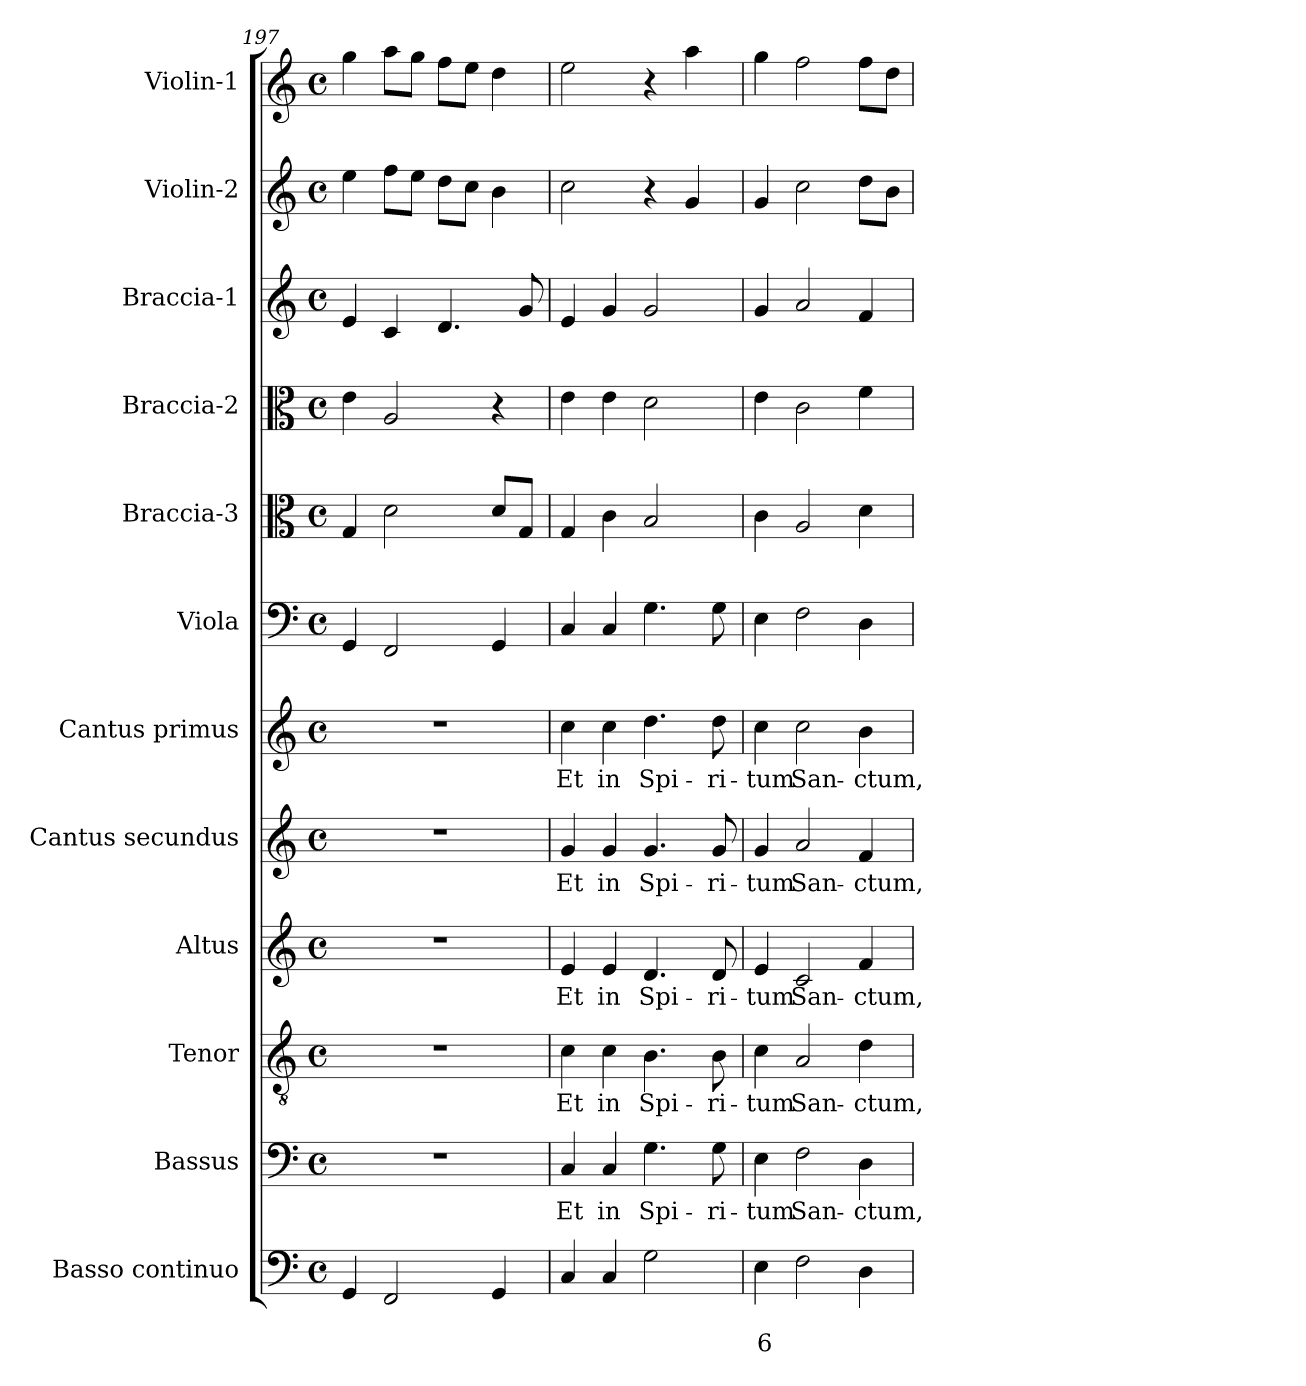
**kern	**text	**text	**kern	**text	**kern	**text	**kern	**text	**kern	**text	**kern	**text	**kern	**kern	**kern	**kern	**kern	**kern
*part12	*part12	*part12	*part11	*part11	*part10	*part10	*part9	*part9	*part8	*part8	*part7	*part7	*part6	*part5	*part4	*part3	*part2	*part1
*staff12	*staff12	*staff12	*staff11	*staff11	*staff10	*staff10	*staff9	*staff9	*staff8	*staff8	*staff7	*staff7	*staff6	*staff5	*staff4	*staff3	*staff2	*staff1
*I"Basso continuo	*	*	*I"Bassus	*	*I"Tenor	*	*I"Altus	*	*I"Cantus secundus	*	*I"Cantus primus	*	*I"Viola	*I"Braccia-3	*I"Braccia-2	*I"Braccia-1	*I"Violin-2	*I"Violin-1
*I'BC	*	*	*I'B	*	*I'T	*	*I'A	*	*I'C2	*	*I'C1	*	*I'Va	*I'Br3	*I'Br2	*I'Br1	*I'Vi2	*I'Vi1
*clefF4	*	*	*clefF4	*	*clefGv2	*	*clefG2	*	*clefG2	*	*clefG2	*	*clefF4	*clefC3	*clefC3	*clefG2	*clefG2	*clefG2
*k[]	*	*	*k[]	*	*k[]	*	*k[]	*	*k[]	*	*k[]	*	*k[]	*k[]	*k[]	*k[]	*k[]	*k[]
*C:	*	*	*C:	*	*C:	*	*C:	*	*C:	*	*C:	*	*C:	*C:	*C:	*C:	*C:	*C:
*M4/4	*	*	*M4/4	*	*M4/4	*	*M4/4	*	*M4/4	*	*M4/4	*	*M4/4	*M4/4	*M4/4	*M4/4	*M4/4	*M4/4
*met(c)	*	*	*met(c)	*	*met(c)	*	*met(c)	*	*met(c)	*	*met(c)	*	*met(c)	*met(c)	*met(c)	*met(c)	*met(c)	*met(c)
=197	=197	=197	=197	=197	=197	=197	=197	=197	=197	=197	=197	=197	=197	=197	=197	=197	=197	=197
4GG/	.	.	1r	.	1r	.	1r	.	1r	.	1r	.	4GG/	4G/	4e\	4e/	4ee\	4gg\
2FF/	.	.	.	.	.	.	.	.	.	.	.	.	2FF/	2d\	2A/	4c/	8ff\L	8aa\L
.	.	.	.	.	.	.	.	.	.	.	.	.	.	.	.	.	8ee\J	8gg\J
.	.	.	.	.	.	.	.	.	.	.	.	.	.	.	.	4.d/	8dd\L	8ff\L
.	.	.	.	.	.	.	.	.	.	.	.	.	.	.	.	.	8cc\J	8ee\J
4GG/	.	.	.	.	.	.	.	.	.	.	.	.	4GG/	8d/L	4r	.	4b\	4dd\
.	.	.	.	.	.	.	.	.	.	.	.	.	.	8G/J	.	8g/	.	.
=198	=198	=198	=198	=198	=198	=198	=198	=198	=198	=198	=198	=198	=198	=198	=198	=198	=198	=198
!	!	!	!	!LO:LY:b	!	!	!	!	!	!	!	!	!	!	!	!	!	!
!	!	!	!	!	!	!LO:LY:b	!	!	!	!	!	!	!	!	!	!	!	!
!	!	!	!	!	!	!	!	!LO:LY:b	!	!	!	!	!	!	!	!	!	!
!	!	!	!	!	!	!	!	!	!	!LO:LY:b	!	!	!	!	!	!	!	!
!	!	!	!	!	!	!	!	!	!	!	!	!LO:LY:b	!	!	!	!	!	!
4C/	.	.	4C/	Et	4c\	Et	4e/	Et	4g/	Et	4cc\	Et	4C/	4G/	4e\	4e/	2cc\	2ee\
!	!	!	!	!LO:LY:b	!	!	!	!	!	!	!	!	!	!	!	!	!	!
!	!	!	!	!	!	!LO:LY:b	!	!	!	!	!	!	!	!	!	!	!	!
!	!	!	!	!	!	!	!	!LO:LY:b	!	!	!	!	!	!	!	!	!	!
!	!	!	!	!	!	!	!	!	!	!LO:LY:b	!	!	!	!	!	!	!	!
!	!	!	!	!	!	!	!	!	!	!	!	!LO:LY:b	!	!	!	!	!	!
4C/	.	.	4C/	in	4c\	in	4e/	in	4g/	in	4cc\	in	4C/	4c\	4e\	4g/	.	.
!	!	!	!	!LO:LY:b	!	!	!	!	!	!	!	!	!	!	!	!	!	!
!	!	!	!	!	!	!LO:LY:b	!	!	!	!	!	!	!	!	!	!	!	!
!	!	!	!	!	!	!	!	!LO:LY:b	!	!	!	!	!	!	!	!	!	!
!	!	!	!	!	!	!	!	!	!	!LO:LY:b	!	!	!	!	!	!	!	!
!	!	!	!	!	!	!	!	!	!	!	!	!LO:LY:b	!	!	!	!	!	!
2G\	.	.	4.G\	Spi-	4.B\	Spi-	4.d/	Spi-	4.g/	Spi-	4.dd\	Spi-	4.G\	2B/	2d\	2g/	4r	4r
.	.	.	.	.	.	.	.	.	.	.	.	.	.	.	.	.	4g/	4aa\
!	!	!	!	!LO:LY:b	!	!	!	!	!	!	!	!	!	!	!	!	!	!
!	!	!	!	!	!	!LO:LY:b	!	!	!	!	!	!	!	!	!	!	!	!
!	!	!	!	!	!	!	!	!LO:LY:b	!	!	!	!	!	!	!	!	!	!
!	!	!	!	!	!	!	!	!	!	!LO:LY:b	!	!	!	!	!	!	!	!
!	!	!	!	!	!	!	!	!	!	!	!	!LO:LY:b	!	!	!	!	!	!
.	.	.	8G\	-ri-	8B\	-ri-	8d/	-ri-	8g/	-ri-	8dd\	-ri-	8G\	.	.	.	.	.
=199	=199	=199	=199	=199	=199	=199	=199	=199	=199	=199	=199	=199	=199	=199	=199	=199	=199	=199
!	!	!LO:LY:b	!	!	!	!	!	!	!	!	!	!	!	!	!	!	!	!
!	!	!	!	!LO:LY:b	!	!	!	!	!	!	!	!	!	!	!	!	!	!
!	!	!	!	!	!	!LO:LY:b	!	!	!	!	!	!	!	!	!	!	!	!
!	!	!	!	!	!	!	!	!LO:LY:b	!	!	!	!	!	!	!	!	!	!
!	!	!	!	!	!	!	!	!	!	!LO:LY:b	!	!	!	!	!	!	!	!
!	!	!	!	!	!	!	!	!	!	!	!	!LO:LY:b	!	!	!	!	!	!
4E\	.	6	4E\	-tum	4c\	-tum	4e/	-tum	4g/	-tum	4cc\	-tum	4E\	4c\	4e\	4g/	4g/	4gg\
!	!	!	!	!LO:LY:b	!	!	!	!	!	!	!	!	!	!	!	!	!	!
!	!	!	!	!	!	!LO:LY:b	!	!	!	!	!	!	!	!	!	!	!	!
!	!	!	!	!	!	!	!	!LO:LY:b	!	!	!	!	!	!	!	!	!	!
!	!	!	!	!	!	!	!	!	!	!LO:LY:b	!	!	!	!	!	!	!	!
!	!	!	!	!	!	!	!	!	!	!	!	!LO:LY:b	!	!	!	!	!	!
2F\	.	.	2F\	San-	2A/	San-	2c/	San-	2a/	San-	2cc\	San-	2F\	2A/	2c\	2a/	2cc\	2ff\
!	!	!	!	!LO:LY:b	!	!	!	!	!	!	!	!	!	!	!	!	!	!
!	!	!	!	!	!	!LO:LY:b	!	!	!	!	!	!	!	!	!	!	!	!
!	!	!	!	!	!	!	!	!LO:LY:b	!	!	!	!	!	!	!	!	!	!
!	!	!	!	!	!	!	!	!	!	!LO:LY:b	!	!	!	!	!	!	!	!
!	!	!	!	!	!	!	!	!	!	!	!	!LO:LY:b	!	!	!	!	!	!
4D\	.	.	4D\	-ctum,	4d\	-ctum,	4f/	-ctum,	4f/	-ctum,	4b\	-ctum,	4D\	4d\	4f\	4f/	8dd\L	8ff\L
.	.	.	.	.	.	.	.	.	.	.	.	.	.	.	.	.	8b\J	8dd\J
=	=	=	=	=	=	=	=	=	=	=	=	=	=	=	=	=	=	=
*-	*-	*-	*-	*-	*-	*-	*-	*-	*-	*-	*-	*-	*-	*-	*-	*-	*-	*-
